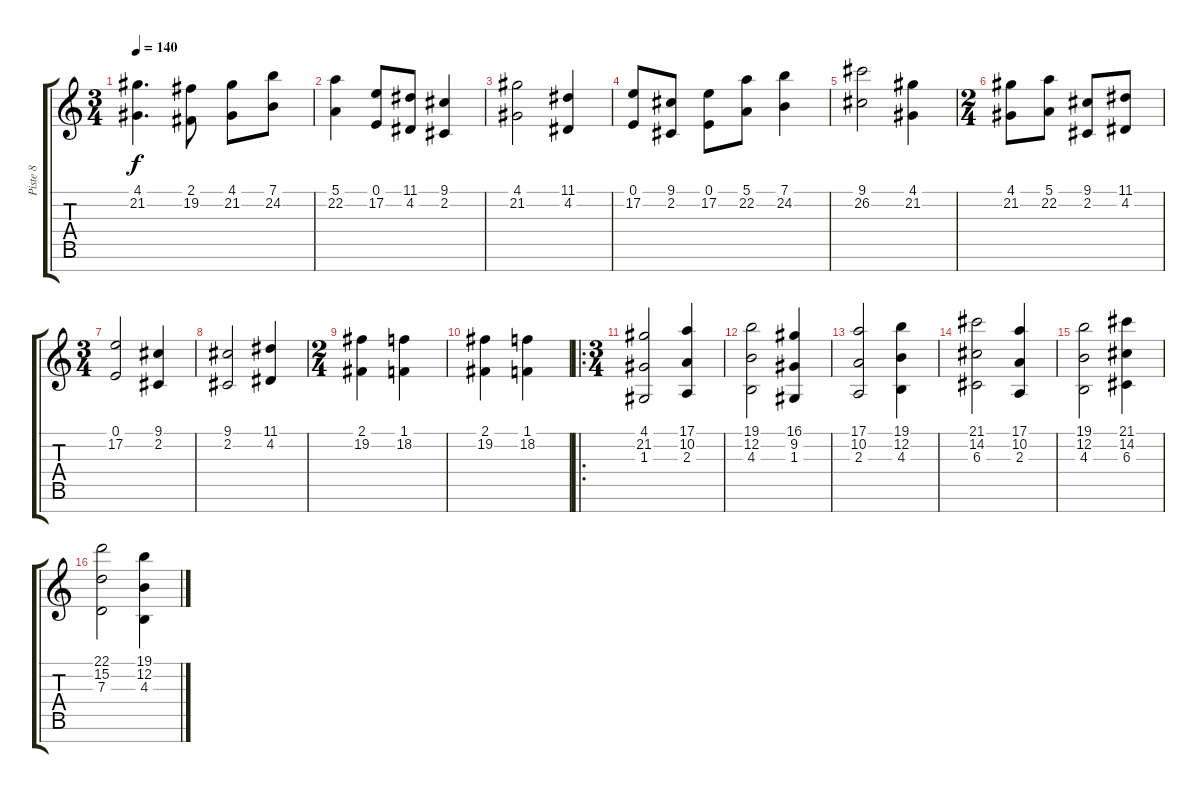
\track ("Piste 8" "Piste 8") {instrument musicbox}
\staff {score tabs}
\tuning (E4 B3 G3 D3 A2 E2 B1) {hide}
\ts (3 4)
\tempo 140
\clef g2
\ks c
(4.1 21.2).4{d dy f} (2.1 19.2).8 (4.1 21.2).8 (7.1 24.2).8 |
(5.1 22.2).4 (0.1 17.2).8 (11.1 4.2).8 (9.1 2.2).4 |
(4.1 21.2).2 (11.1 4.2).4 |
(0.1 17.2).8 (9.1 2.2).8 (0.1 17.2).8 (5.1 22.2).8 (7.1 24.2).4 |
(9.1 26.2).2 (4.1 21.2).4 |
\ts (2 4)
(4.1 21.2).8 (5.1 22.2).8 (9.1 2.2).8 (11.1 4.2).8 |
\ts (3 4)
(0.1 17.2).2 (9.1 2.2).4 |
(9.1 2.2).2 (11.1 4.2).4 |
\ts (2 4)
(2.1 19.2).4 (1.1 18.2).4 |
(2.1 19.2).4 (1.1 18.2).4 |
\ro
\ts (3 4)
(4.1 21.2 1.3).2 (17.1 10.2 2.3).4 |
(19.1 12.2 4.3).2 (16.1 9.2 1.3).4 |
(17.1 10.2 2.3).2 (19.1 12.2 4.3).4 |
(21.1 14.2 6.3).2 (17.1 10.2 2.3).4 |
(19.1 12.2 4.3).2 (21.1 14.2 6.3).4 |
(22.1 15.2 7.3).2 (19.1 12.2 4.3).4
